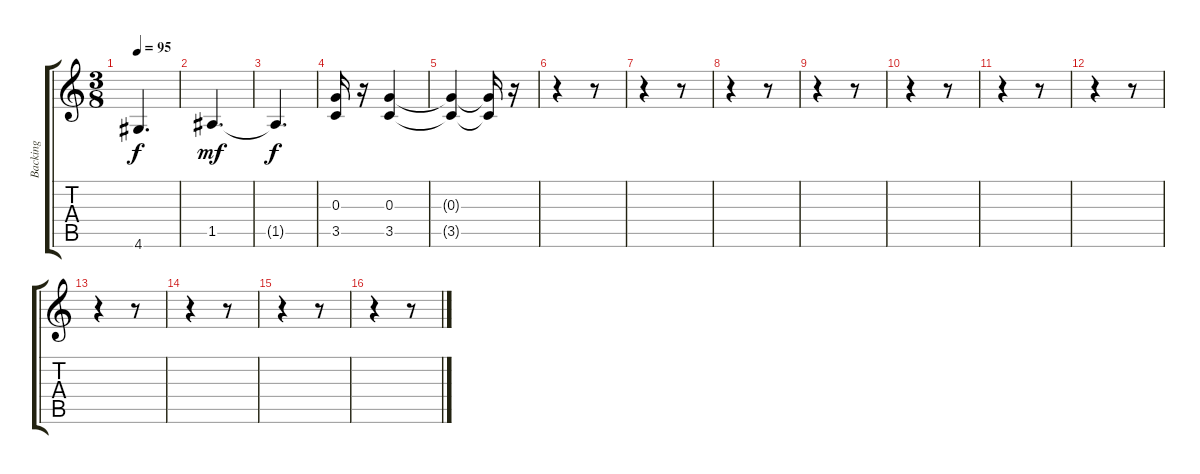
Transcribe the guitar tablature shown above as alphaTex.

\track ("Backing" "Backing") {instrument distortionguitar}
\staff {score tabs}
\tuning (E4 B3 G3 D3 A2 E2) {hide}
\ts (3 8)
\tempo 95
\clef g2
\ks c
4.6{t}.4{d dy f} |
1.5.4{d dy mf} |
1.5{t}.4{d dy f} |
(0.3 3.5).16 r.16 (0.3 3.5).4 |
(0.3{t} 3.5{t}).4 (0.3{t} 3.5{t}).16 r.16 |
r.4 r.8 |
r.4 r.8 |
r.4 r.8 |
r.4 r.8 |
r.4 r.8 |
r.4 r.8 |
r.4 r.8 |
r.4 r.8 |
r.4 r.8 |
r.4 r.8 |
r.4 r.8
